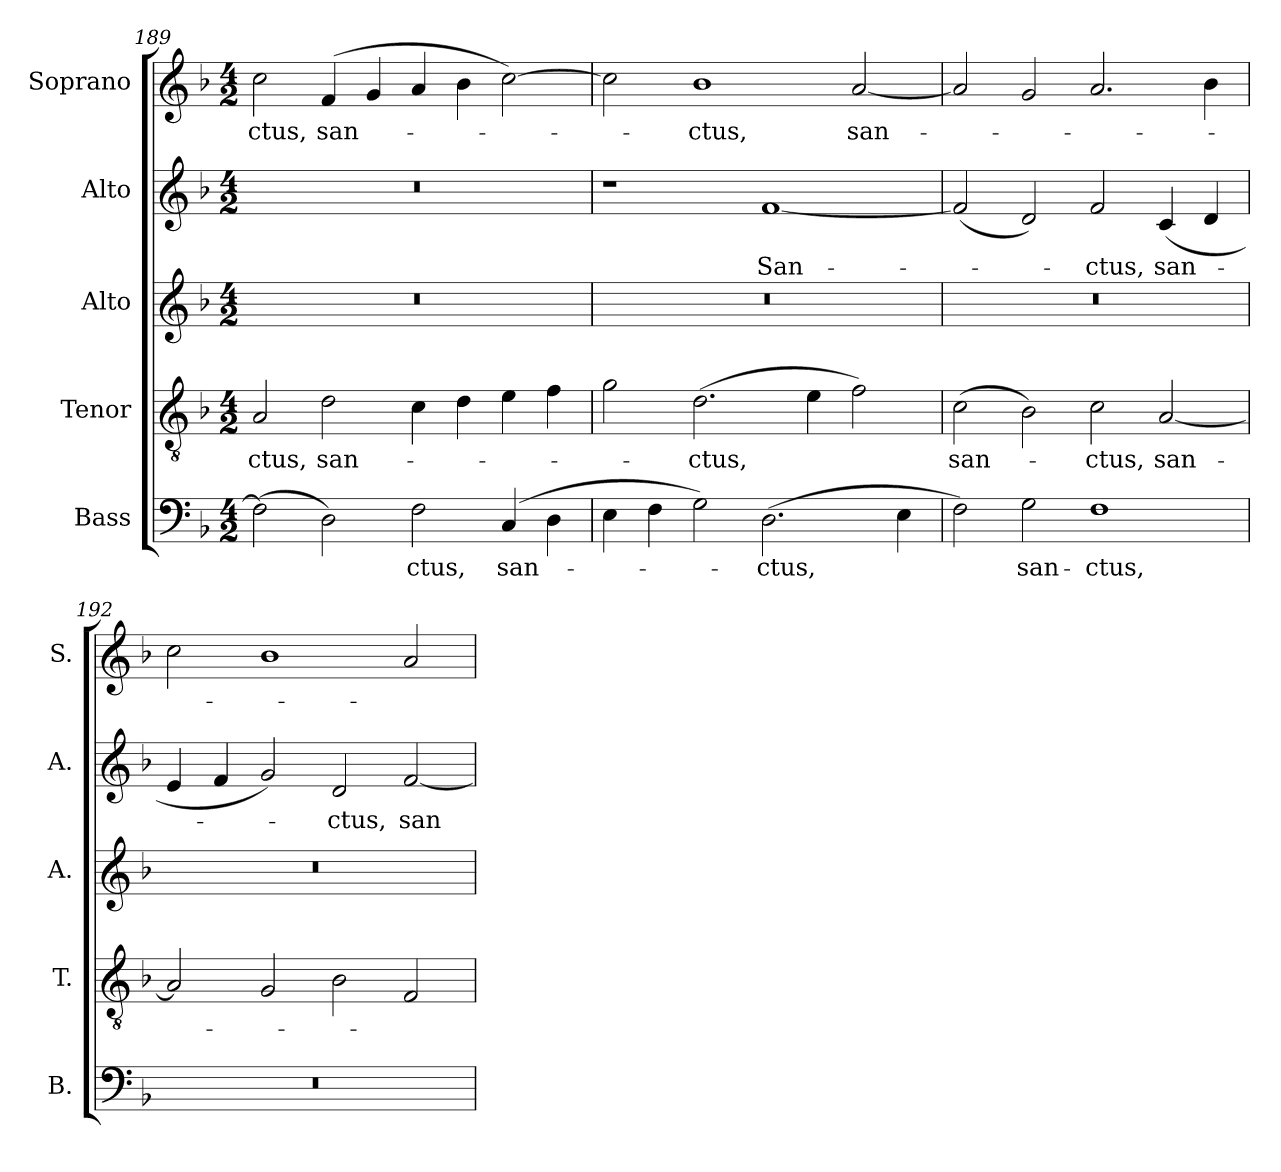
**kern	**text	**kern	**text	**kern	**kern	**text	**kern	**text
*part5	*part5	*part4	*part4	*part3	*part2	*part2	*part1	*part1
*staff5	*staff5	*staff4	*staff4	*staff3	*staff2	*staff2	*staff1	*staff1
*I"Bass	*	*I"Tenor	*	*I"Alto	*I"Alto	*	*I"Soprano	*
*I'B.	*	*I'T.	*	*I'A.	*I'A.	*	*I'S.	*
*clefF4	*	*clefGv2	*	*clefG2	*clefG2	*	*clefG2	*
*	*	*ITrd7c12	*	*	*	*	*	*
*k[b-]	*	*k[b-]	*	*k[b-]	*k[b-]	*	*k[b-]	*
*F:	*	*F:	*	*F:	*F:	*	*F:	*
*M4/2	*	*M4/2	*	*M4/2	*M4/2	*	*M4/2	*
=189	=189	=189	=189	=189	=189	=189	=189	=189
!	!	!	!LO:LY:b:color=#000000	!LO:N:vis=1	!LO:N:vis=1	!	!	!
!	!	!	!	!	!	!	!	!LO:LY:b:color=#000000
(2Fi\]	.	2AAi/	-ctus,	0r	0r	.	2cci\	-ctus,
!	!	!	!LO:LY:b:color=#000000	!	!	!	!	!
!	!	!	!	!	!	!	!	!LO:LY:b:color=#000000
2Di\)	.	2Di\	san-	.	.	.	(4fi/	san-
.	.	.	.	.	.	.	4gi/	.
!	!LO:LY:b:color=#000000	!	!	!	!	!	!	!
2Fi\	-ctus,	4Ci\	.	.	.	.	4ai/	.
.	.	4Di\	.	.	.	.	4b-i\	.
!	!LO:LY:b:color=#000000	!	!	!	!	!	!	!
(4Ci/	san-	4Ei\	.	.	.	.	[2cci\)	.
4Di\	.	4Fi\	.	.	.	.	.	.
=190	=190	=190	=190	=190	=190	=190	=190	=190
!	!	!	!	!LO:N:vis=1	!	!	!	!
4Ei\	.	2Gi\	.	0r	1r	.	2cci\]	.
4Fi\	.	.	.	.	.	.	.	.
!	!	!	!LO:LY:b:color=#000000	!	!	!	!	!
!	!	!	!	!	!	!	!	!LO:LY:b:color=#000000
2Gi\)	.	(2.Di\	-ctus,	.	.	.	1b-i	-ctus,
!	!LO:LY:b:color=#000000	!	!	!	!	!	!	!
!	!	!	!	!	!	!LO:LY:b:color=#000000	!	!
(2.Di\	-ctus,	.	.	.	[1fi	San-	.	.
.	.	4Ei\	.	.	.	.	.	.
!	!	!	!	!	!	!	!	!LO:LY:b:color=#000000
.	.	2Fi\)	.	.	.	.	[2ai/	san-
4Ei\	.	.	.	.	.	.	.	.
=191	=191	=191	=191	=191	=191	=191	=191	=191
!	!	!	!LO:LY:b:color=#000000	!LO:N:vis=1	!	!	!	!
2Fi\)	.	(2Ci\	san-	0r	(2fi/]	.	2ai/]	.
!	!LO:LY:b:color=#000000	!	!	!	!	!	!	!
2Gi\	san-	2BB-i\)	.	.	2di/)	.	2gi/	.
!	!LO:LY:b:color=#000000	!	!	!	!	!	!	!
!	!	!	!LO:LY:b:color=#000000	!	!	!	!	!
!	!	!	!	!	!	!LO:LY:b:color=#000000	!	!
1Fi	-ctus,	2Ci\	-ctus,	.	2fi/	-ctus,	2.ai/	.
!	!	!	!LO:LY:b:color=#000000	!	!	!	!	!
!	!	!	!	!	!	!LO:LY:b:color=#000000	!	!
.	.	[2AAi/	san-	.	(4ci/	san-	.	.
.	.	.	.	.	4di/	.	4b-i\	.
=192	=192	=192	=192	=192	=192	=192	=192	=192
!LO:N:vis=1	!	!	!	!LO:N:vis=1	!	!	!	!
0r	.	2AAi/]	.	0r	4ei/	.	2cci\	.
.	.	.	.	.	4fi/	.	.	.
.	.	2GGi/	.	.	2gi/)	.	1b-i	.
!	!	!	!	!	!	!LO:LY:b:color=#000000	!	!
.	.	2BB-i\	.	.	2di/	-ctus,	.	.
!	!	!	!	!	!	!LO:LY:b:color=#000000	!	!
.	.	2FFi/	.	.	[2fi/	san-	2ai/	.
=	=	=	=	=	=	=	=	=
*-	*-	*-	*-	*-	*-	*-	*-	*-
